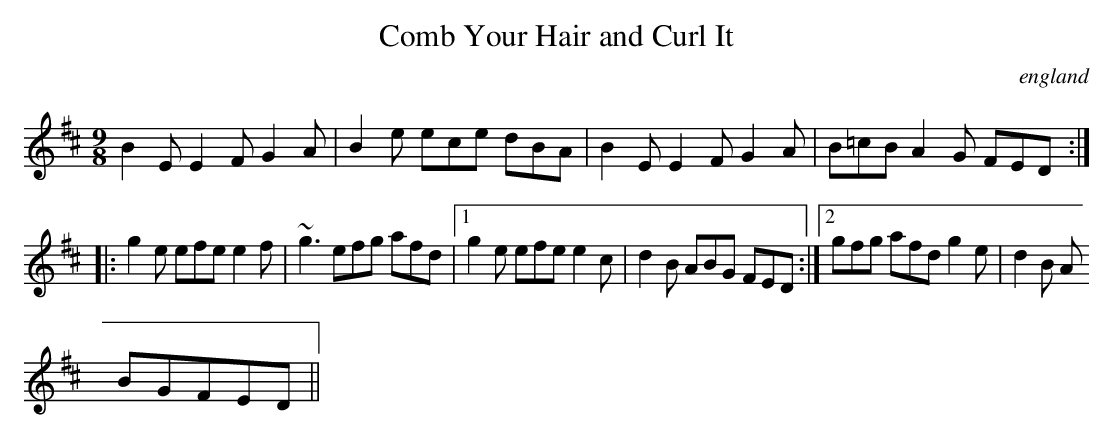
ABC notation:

X:1
T:Comb Your Hair and Curl It
O:england
M:9/8
K:Edor
B2E E2F G2A|B2e ece dBA|B2E E2F G2A|B=cB A2G FED:|
|:g2e efe e2f|~g3 efg afd|1 g2e efe e2c|d2B ABG FED:|2 gfg afd g2e|d2B A
BGFED||
